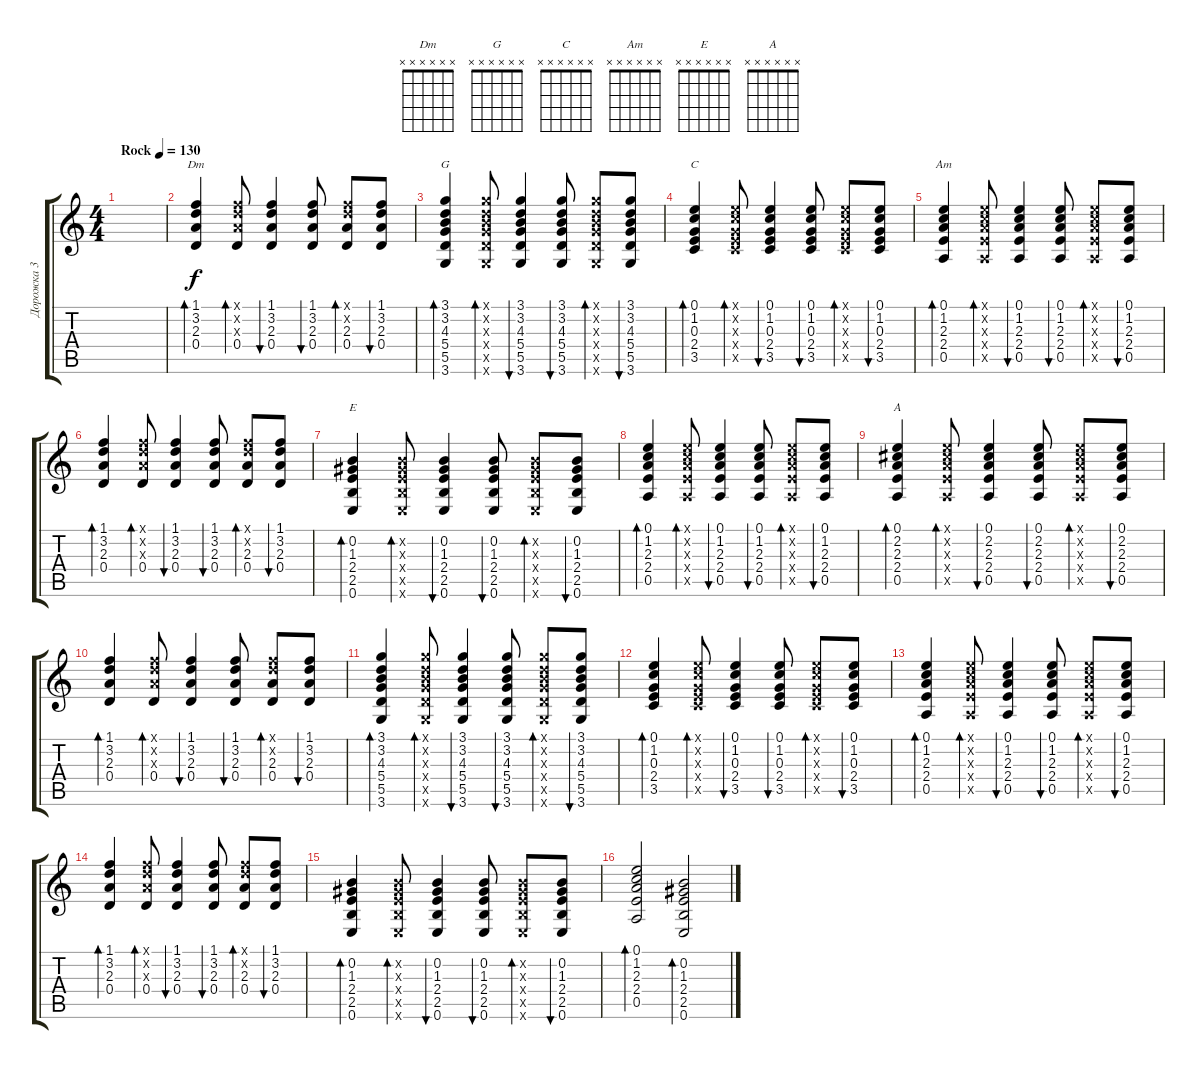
\track ("Дорожка 3" "Дорожка 3") {instrument acousticguitarnylon}
\staff {score tabs}
\tuning (E4 B3 G3 D3 A2 E2) {hide}
\chord ("Dm" x x x x x x)
\chord ("G" x x x x x x)
\chord ("C" x x x x x x)
\chord ("Am" x x x x x x)
\chord ("E" x x x x x x)
\chord ("A" x x x x x x)
\ts (4 4)
\tempo (130 "Rock")
\clef g2
\ks c
|
(1.1 3.2 2.3 0.4).4{bd 60 ch "Dm" instrument acousticguitarsteel} (1.1{x} 3.2{x} 2.3{x} 0.4).8{bd 60} (1.1 3.2 2.3 0.4).4{bu 60} (1.1 3.2 2.3 0.4).8{bu 60} (1.1{x} 3.2{x} 2.3 0.4).8{bd 60} (1.1 3.2 2.3 0.4).8{bu 60} |
(3.1 3.2 4.3 5.4 5.5 3.6).4{bd 60 ch "G" instrument acousticguitarsteel} (3.1{x} 3.2{x} 4.3{x} 5.4{x} 5.5{x} 3.6{x}).8{bd 60} (3.1 3.2 4.3 5.4 5.5 3.6).4{bu 60} (3.1 3.2 4.3 5.4 5.5 3.6).8{bu 60} (3.1{x} 3.2{x} 4.3{x} 5.4{x} 5.5{x} 3.6{x}).8{bd 60} (3.1 3.2 4.3 5.4 5.5 3.6).8{bu 60} |
(0.1 1.2 0.3 2.4 3.5).4{bd 60 ch "C" instrument acousticguitarsteel} (0.1{x} 1.2{x} 0.3{x} 2.4{x} 3.5{x}).8{bd 60} (0.1 1.2 0.3 2.4 3.5).4{bu 60} (0.1 1.2 0.3 2.4 3.5).8{bu 60} (0.1{x} 1.2{x} 0.3{x} 2.4{x} 3.5{x}).8{bd 60} (0.1 1.2 0.3 2.4 3.5).8{bu 60} |
(0.1 1.2 2.3 2.4 0.5).4{bd 60 ch "Am" instrument acousticguitarsteel} (0.1{x} 1.2{x} 2.3{x} 2.4{x} 0.5{x}).8{bd 60} (0.1 1.2 2.3 2.4 0.5).4{bu 60} (0.1 1.2 2.3 2.4 0.5).8{bu 60} (0.1{x} 1.2{x} 2.3{x} 2.4{x} 0.5{x}).8{bd 60} (0.1 1.2 2.3 2.4 0.5).8{bu 60} |
(1.1 3.2 2.3 0.4).4{bd 60 instrument acousticguitarsteel} (1.1{x} 3.2{x} 2.3{x} 0.4).8{bd 60} (1.1 3.2 2.3 0.4).4{bu 60} (1.1 3.2 2.3 0.4).8{bu 60} (1.1{x} 3.2{x} 2.3 0.4).8{bd 60} (1.1 3.2 2.3 0.4).8{bu 60} |
(0.2 1.3 2.4 2.5 0.6).4{bd 60 ch "E" instrument acousticguitarsteel} (0.2{x} 1.3{x} 2.4{x} 2.5{x} 0.6{x}).8{bd 60} (0.2 1.3 2.4 2.5 0.6).4{bu 60} (0.2 1.3 2.4 2.5 0.6).8{bu 60} (0.2{x} 1.3{x} 2.4{x} 2.5{x} 0.6{x}).8{bd 60} (0.2 1.3 2.4 2.5 0.6).8{bu 60} |
(0.1 1.2 2.3 2.4 0.5).4{bd 60 instrument acousticguitarsteel} (0.1{x} 1.2{x} 2.3{x} 2.4{x} 0.5{x}).8{bd 60} (0.1 1.2 2.3 2.4 0.5).4{bu 60} (0.1 1.2 2.3 2.4 0.5).8{bu 60} (0.1{x} 1.2{x} 2.3{x} 2.4{x} 0.5{x}).8{bd 60} (0.1 1.2 2.3 2.4 0.5).8{bu 60} |
(0.1 2.2 2.3 2.4 0.5).4{bd 60 ch "A" instrument acousticguitarsteel} (0.1{x} 2.2{x} 2.3{x} 2.4{x} 0.5{x}).8{bd 60} (0.1 2.2 2.3 2.4 0.5).4{bu 60} (0.1 2.2 2.3 2.4 0.5).8{bu 60} (0.1{x} 2.2{x} 2.3{x} 2.4{x} 0.5{x}).8{bd 60} (0.1 2.2 2.3 2.4 0.5).8{bu 60} |
(1.1 3.2 2.3 0.4).4{bd 60 instrument acousticguitarsteel} (1.1{x} 3.2{x} 2.3{x} 0.4).8{bd 60} (1.1 3.2 2.3 0.4).4{bu 60} (1.1 3.2 2.3 0.4).8{bu 60} (1.1{x} 3.2{x} 2.3 0.4).8{bd 60} (1.1 3.2 2.3 0.4).8{bu 60} |
(3.1 3.2 4.3 5.4 5.5 3.6).4{bd 60 instrument acousticguitarsteel} (3.1{x} 3.2{x} 4.3{x} 5.4{x} 5.5{x} 3.6{x}).8{bd 60} (3.1 3.2 4.3 5.4 5.5 3.6).4{bu 60} (3.1 3.2 4.3 5.4 5.5 3.6).8{bu 60} (3.1{x} 3.2{x} 4.3{x} 5.4{x} 5.5{x} 3.6{x}).8{bd 60} (3.1 3.2 4.3 5.4 5.5 3.6).8{bu 60} |
(0.1 1.2 0.3 2.4 3.5).4{bd 60 instrument acousticguitarsteel} (0.1{x} 1.2{x} 0.3{x} 2.4{x} 3.5{x}).8{bd 60} (0.1 1.2 0.3 2.4 3.5).4{bu 60} (0.1 1.2 0.3 2.4 3.5).8{bu 60} (0.1{x} 1.2{x} 0.3{x} 2.4{x} 3.5{x}).8{bd 60} (0.1 1.2 0.3 2.4 3.5).8{bu 60} |
(0.1 1.2 2.3 2.4 0.5).4{bd 60 instrument acousticguitarsteel} (0.1{x} 1.2{x} 2.3{x} 2.4{x} 0.5{x}).8{bd 60} (0.1 1.2 2.3 2.4 0.5).4{bu 60} (0.1 1.2 2.3 2.4 0.5).8{bu 60} (0.1{x} 1.2{x} 2.3{x} 2.4{x} 0.5{x}).8{bd 60} (0.1 1.2 2.3 2.4 0.5).8{bu 60} |
(1.1 3.2 2.3 0.4).4{bd 60 instrument acousticguitarsteel} (1.1{x} 3.2{x} 2.3{x} 0.4).8{bd 60} (1.1 3.2 2.3 0.4).4{bu 60} (1.1 3.2 2.3 0.4).8{bu 60} (1.1{x} 3.2{x} 2.3 0.4).8{bd 60} (1.1 3.2 2.3 0.4).8{bu 60} |
(0.2 1.3 2.4 2.5 0.6).4{bd 60 instrument acousticguitarsteel} (0.2{x} 1.3{x} 2.4{x} 2.5{x} 0.6{x}).8{bd 60} (0.2 1.3 2.4 2.5 0.6).4{bu 60} (0.2 1.3 2.4 2.5 0.6).8{bu 60} (0.2{x} 1.3{x} 2.4{x} 2.5{x} 0.6{x}).8{bd 60} (0.2 1.3 2.4 2.5 0.6).8{bu 60} |
(0.1 1.2 2.3 2.4 0.5).2{bd 60} (0.2 1.3 2.4 2.5 0.6).2{bd 60}
